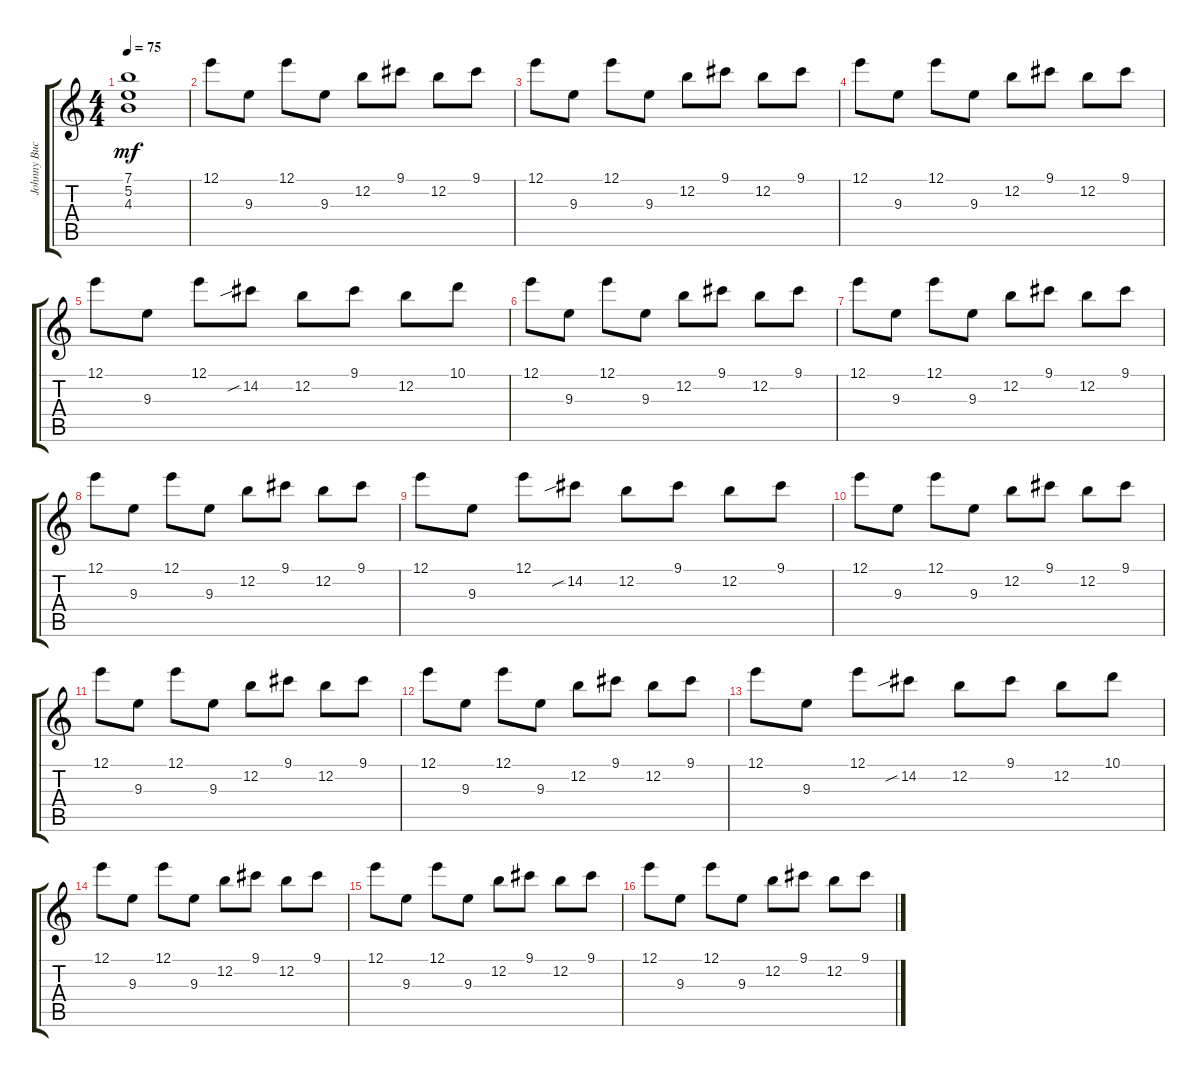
\track ("Johnny Buckland(Lead Guitar)" "Johnny Buc") {instrument electricguitarclean}
\staff {score tabs}
\tuning (E4 B3 G3 D3 A2 E2) {hide}
\ts (4 4)
\tempo 75
\clef g2
\ks c
(7.1 5.2 4.3).1{dy mf} |
12.1.8 9.3.8 12.1.8 9.3.8 12.2.8 9.1.8 12.2.8 9.1.8 |
12.1.8 9.3.8 12.1.8 9.3.8 12.2.8 9.1.8 12.2.8 9.1.8 |
12.1.8 9.3.8 12.1.8 9.3.8 12.2.8 9.1.8 12.2.8 9.1.8 |
12.1.8 9.3.8 12.1.8 14.2{sib}.8 12.2.8 9.1.8 12.2.8 10.1.8 |
12.1.8 9.3.8 12.1.8 9.3.8 12.2.8 9.1.8 12.2.8 9.1.8 |
12.1.8 9.3.8 12.1.8 9.3.8 12.2.8 9.1.8 12.2.8 9.1.8 |
12.1.8 9.3.8 12.1.8 9.3.8 12.2.8 9.1.8 12.2.8 9.1.8 |
12.1.8 9.3.8 12.1.8 14.2{sib}.8 12.2.8 9.1.8 12.2.8 9.1.8 |
12.1.8 9.3.8 12.1.8 9.3.8 12.2.8 9.1.8 12.2.8 9.1.8 |
12.1.8 9.3.8 12.1.8 9.3.8 12.2.8 9.1.8 12.2.8 9.1.8 |
12.1.8 9.3.8 12.1.8 9.3.8 12.2.8 9.1.8 12.2.8 9.1.8 |
12.1.8 9.3.8 12.1.8 14.2{sib}.8 12.2.8 9.1.8 12.2.8 10.1.8 |
12.1.8 9.3.8 12.1.8 9.3.8 12.2.8 9.1.8 12.2.8 9.1.8 |
12.1.8 9.3.8 12.1.8 9.3.8 12.2.8 9.1.8 12.2.8 9.1.8 |
12.1.8 9.3.8 12.1.8 9.3.8 12.2.8 9.1.8 12.2.8 9.1.8
